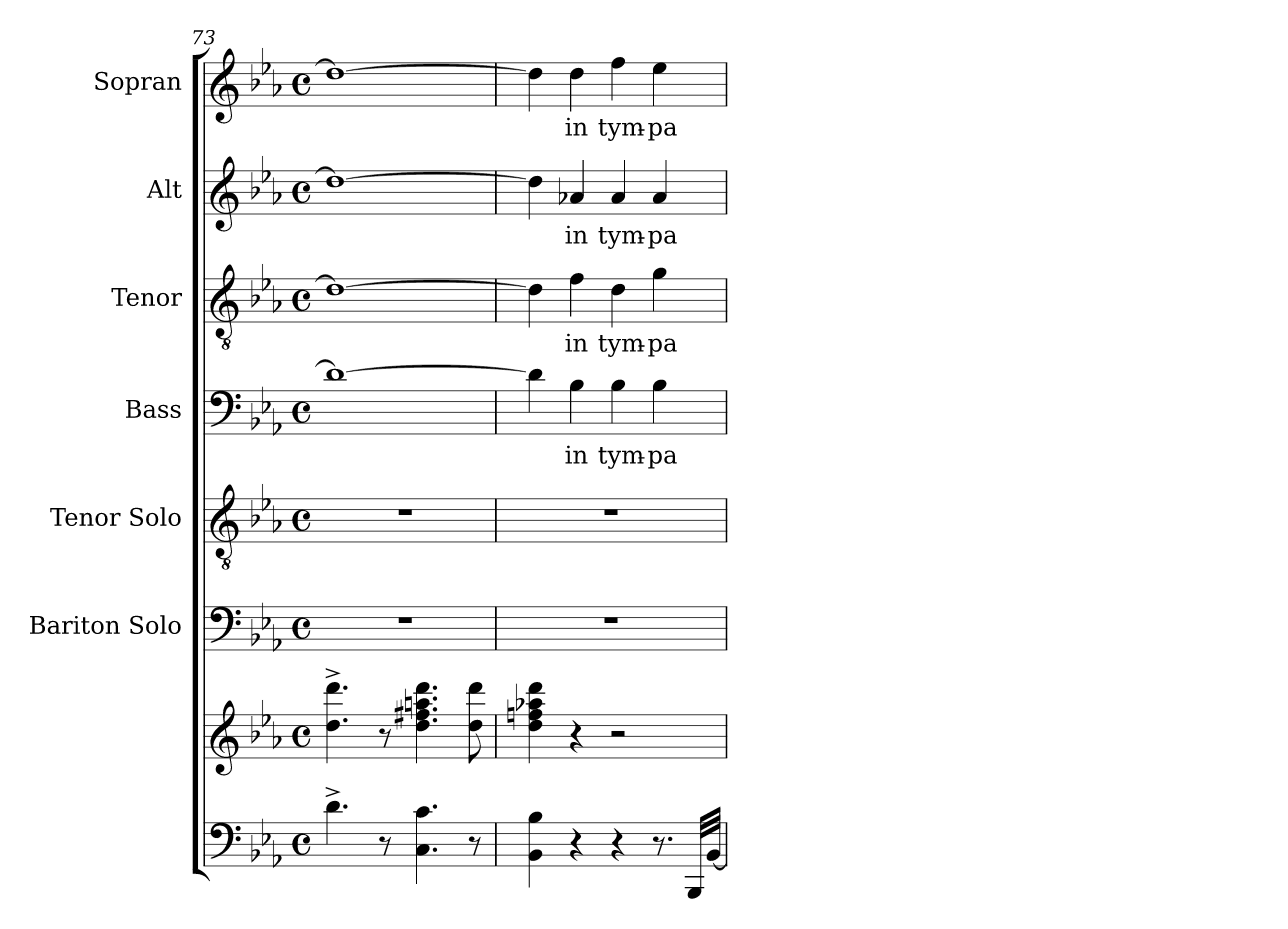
**kern	**kern	**kern	**kern	**kern	**text	**kern	**text	**kern	**text	**kern	**text
*part7	*part7	*part6	*part5	*part4	*part4	*part3	*part3	*part2	*part2	*part1	*part1
*staff8	*staff7	*staff6	*staff5	*staff4	*staff4	*staff3	*staff3	*staff2	*staff2	*staff1	*staff1
*	*	*I"Bariton Solo	*I"Tenor Solo	*I"Bass	*	*I"Tenor	*	*I"Alt	*	*I"Sopran	*
*	*	*	*	*I'B.	*	*I'T.	*	*I'A.	*	*I'S.	*
!!LO:LB:g=z
*clefF4	*clefG2	*clefF4	*clefGv2	*clefF4	*	*clefGv2	*	*clefG2	*	*clefG2	*
*k[b-e-a-]	*k[b-e-a-]	*k[b-e-a-]	*k[b-e-a-]	*k[b-e-a-]	*	*k[b-e-a-]	*	*k[b-e-a-]	*	*k[b-e-a-]	*
*E-:	*E-:	*E-:	*E-:	*E-:	*	*E-:	*	*E-:	*	*E-:	*
*M4/4	*M4/4	*M4/4	*M4/4	*M4/4	*	*M4/4	*	*M4/4	*	*M4/4	*
*met(c)	*met(c)	*met(c)	*met(c)	*met(c)	*	*met(c)	*	*met(c)	*	*met(c)	*
=73	=73	=73	=73	=73	=73	=73	=73	=73	=73	=73	=73
4.d^>\	4.dd\^> 4.ddd\^>	1r	1r	1d_	.	1d_	.	1dd_	.	1dd_	.
8r	8r	.	.	.	.	.	.	.	.	.	.
4.C\ 4.c\	4.dd\ 4.ff#X\ 4.aan\ 4.ddd\	.	.	.	.	.	.	.	.	.	.
8r	8dd\ 8ddd\	.	.	.	.	.	.	.	.	.	.
=74	=74	=74	=74	=74	=74	=74	=74	=74	=74	=74	=74
4BB-\ 4B-\	4dd\ 4ffn\ 4aa-X\ 4ddd\	1r	1r	4d\]	.	4d\]	.	4dd\]	.	4dd\]	.
!	!	!	!	!	!LO:LY:b	!	!LO:LY:b	!	!LO:LY:b	!	!LO:LY:b
4r	4r	.	.	4B-\	in	4f\	in	4a-X/	in	4dd\	in
!	!	!	!	!	!LO:LY:b	!	!LO:LY:b	!	!LO:LY:b	!	!LO:LY:b
4r	2r	.	.	4B-\	tym-	4d\	tym-	4a-/	tym-	4ff\	tym-
!	!	!	!	!	!LO:LY:b	!	!LO:LY:b	!	!LO:LY:b	!	!LO:LY:b
8.r	.	.	.	4B-\	-pa-	4g\	-pa-	4a-/	-pa-	4ee-\	-pa-
32BBB-/LLL	.	.	.	.	.	.	.	.	.	.	.
[>32BB-/JJJ	.	.	.	.	.	.	.	.	.	.	.
=	=	=	=	=	=	=	=	=	=	=	=
*-	*-	*-	*-	*-	*-	*-	*-	*-	*-	*-	*-
